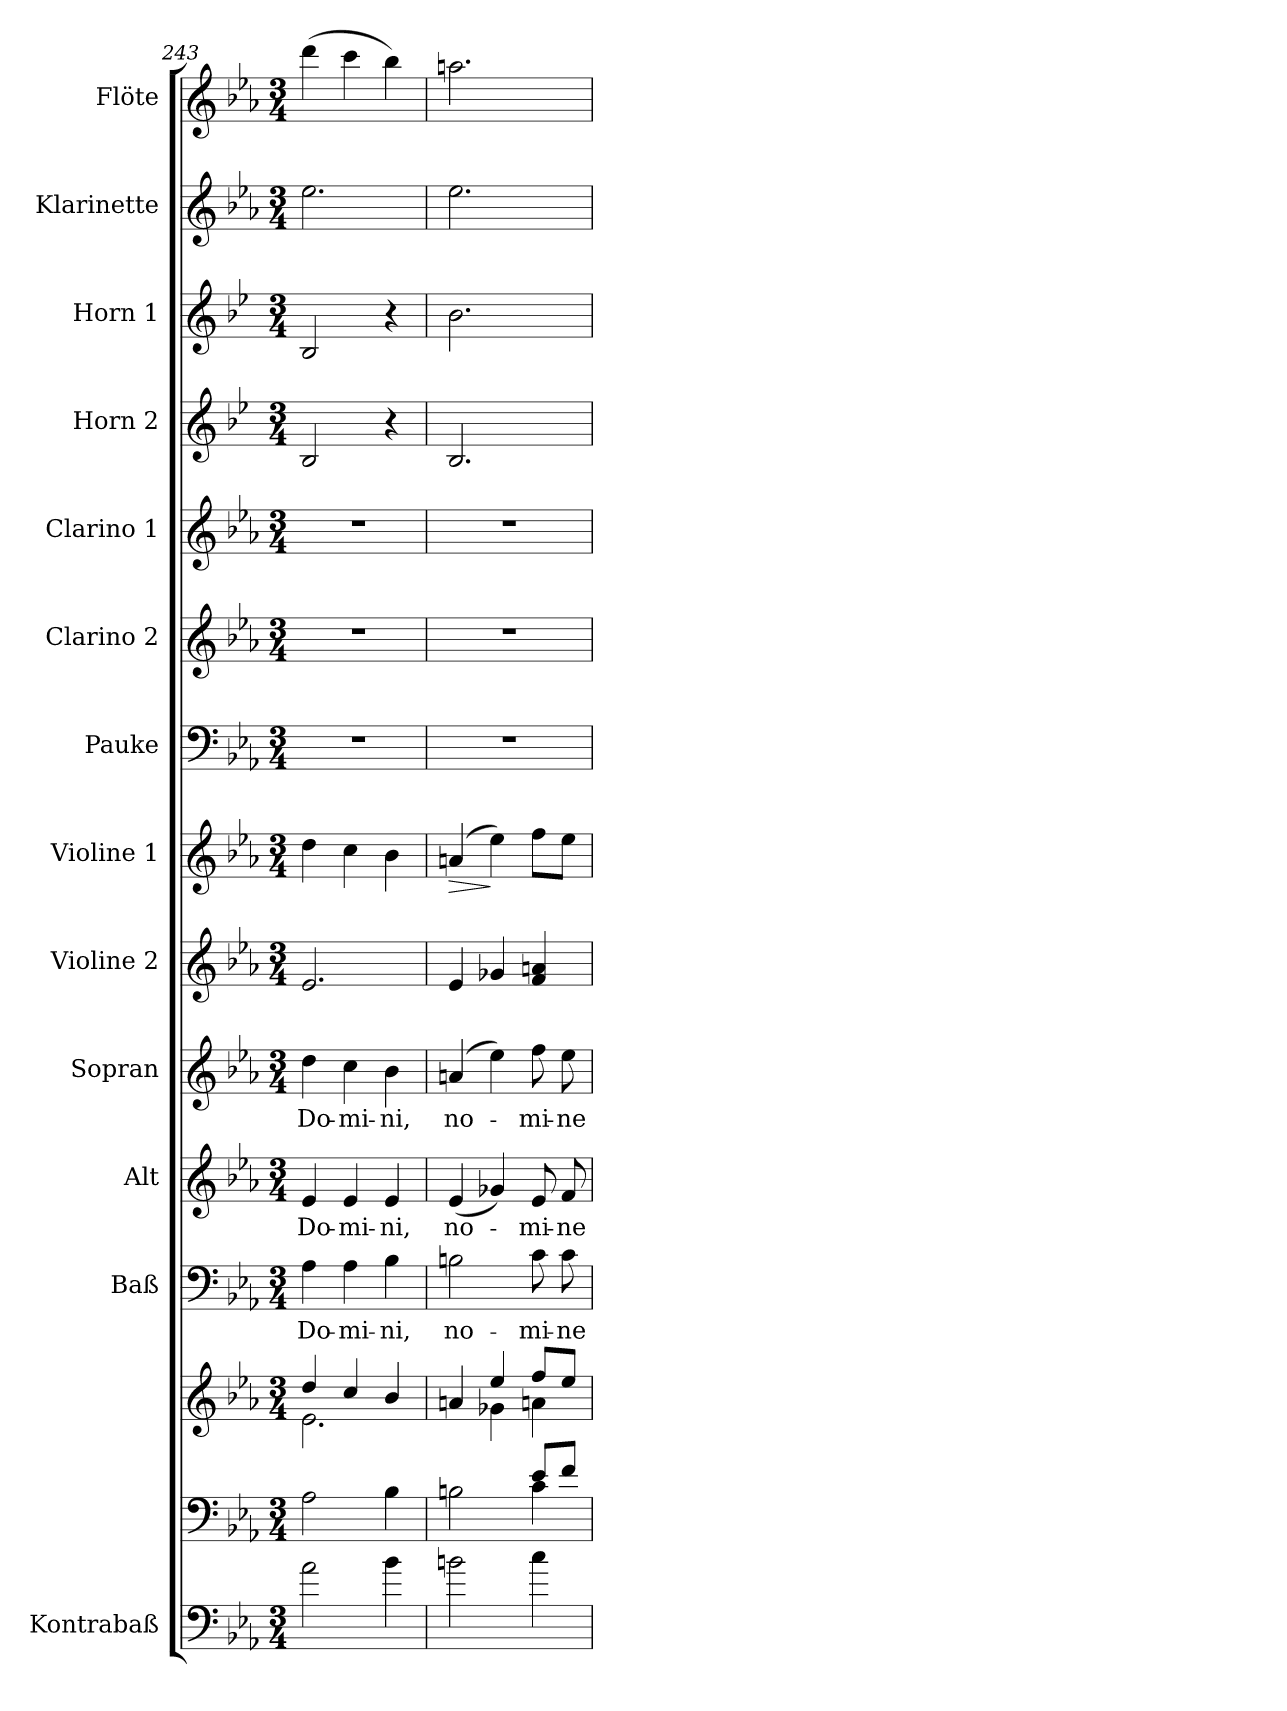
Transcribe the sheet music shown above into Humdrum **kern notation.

**kern	**kern	**kern	**kern	**text	**kern	**text	**kern	**text	**kern	**kern	**dynam	**kern	**kern	**kern	**kern	**kern	**kern	**kern
*part14	*part13	*part13	*part12	*part12	*part11	*part11	*part10	*part10	*part9	*part8	*part8	*part7	*part6	*part5	*part4	*part3	*part2	*part1
*staff15	*staff14	*staff13	*staff12	*staff12	*staff11	*staff11	*staff10	*staff10	*staff9	*staff8	*staff8	*staff7	*staff6	*staff5	*staff4	*staff3	*staff2	*staff1
*I"Kontrabaß	*	*	*I"Baß	*	*I"Alt	*	*I"Sopran	*	*I"Violine 2	*I"Violine 1	*	*I"Pauke	*I"Clarino 2	*I"Clarino 1	*I"Horn 2	*I"Horn 1	*I"Klarinette	*I"Flöte
*I'Kb	*	*	*I'Baß	*	*I'Alt	*	*I'Sop	*	*I'Vln. 2	*I'Vln. 1	*	*I'Pk.	*	*	*I'Hrn. 2	*I'Hrn. 1	*	*I'Fl.
!!LO:PB:g=z
*clefF4	*clefF4	*clefG2	*clefF4	*	*clefG2	*	*clefG2	*	*clefG2	*clefG2	*	*clefF4	*clefG2	*clefG2	*clefG2	*clefG2	*clefG2	*clefG2
*ITrd7c12	*	*	*	*	*	*	*	*	*	*	*	*	*ITrd7c12	*ITrd7c12	*ITrd4c7	*ITrd4c7	*	*
*k[b-e-a-]	*k[b-e-a-]	*k[b-e-a-]	*k[b-e-a-]	*	*k[b-e-a-]	*	*k[b-e-a-]	*	*k[b-e-a-]	*k[b-e-a-]	*	*k[b-e-a-]	*k[b-e-a-]	*k[b-e-a-]	*k[b-e-a-]	*k[b-e-a-]	*k[b-e-a-]	*k[b-e-a-]
*E-:	*E-:	*E-:	*E-:	*	*E-:	*	*E-:	*	*E-:	*E-:	*	*E-:	*E-:	*E-:	*E-:	*E-:	*E-:	*E-:
*M3/4	*M3/4	*M3/4	*M3/4	*	*M3/4	*	*M3/4	*	*M3/4	*M3/4	*	*M3/4	*M3/4	*M3/4	*M3/4	*M3/4	*M3/4	*M3/4
=243	=243	=243	=243	=243	=243	=243	=243	=243	=243	=243	=243	=243	=243	=243	=243	=243	=243	=243
*	*	*^	*	*	*	*	*	*	*	*	*	*	*	*	*	*	*	*
!	!	!	!	!	!LO:LY:b	!	!LO:LY:b	!	!LO:LY:b	!	!	!	!	!	!	!	!	!	!
2A-\	2A-\	4dd/	2.e-\	4A-\	Do-	4e-/	Do-	4dd\	Do-	2.e-/	4dd\	.	2.r	2.r	2.r	2E-/	2E-/	2.ee-\	(>4ddd\
!	!	!	!	!	!LO:LY:b	!	!LO:LY:b	!	!LO:LY:b	!	!	!	!	!	!	!	!	!	!
.	.	4cc/	.	4A-\	-mi-	4e-/	-mi-	4cc\	-mi-	.	4cc\	.	.	.	.	.	.	.	4ccc\
!	!	!	!	!	!LO:LY:b	!	!LO:LY:b	!	!LO:LY:b	!	!	!	!	!	!	!	!	!	!
4B-\	4B-\	4b-/	.	4B-\	-ni,	4e-/	-ni,	4b-\	-ni,	.	4b-\	.	.	.	.	4r	4r	.	4bb-\)
=244	=244	=244	=244	=244	=244	=244	=244	=244	=244	=244	=244	=244	=244	=244	=244	=244	=244	=244	=244
*	*^	*	*	*	*	*	*	*	*	*	*	*	*	*	*	*	*	*	*
!	!	!	!	!	!	!LO:LY:b	!	!LO:LY:b	!	!LO:LY:b	!	!	!LO:HP:b	!	!	!	!	!	!	!
2Bn\	2ryy	2Bn\	4an/	4ryy	2Bn\	no-	(<4e-/	no-	(4an/	no-	4e-/	(4an/	>	2.r	2.r	2.r	2.E-/	2.e-\	2.ee-\	2.aan\
.	.	.	4ee-/	4g-X\	.	.	4g-X/)	.	4ee-\)	.	4g-X/	4ee-\)	]	.	.	.	.	.	.	.
!	!	!	!	!	!	!LO:LY:b	!	!LO:LY:b	!	!LO:LY:b	!	!	!	!	!	!	!	!	!	!
4c\	8e-/L	4c\	8ff/L	4an\	8c\	-mi-	8e-/	-mi-	8ff\	-mi-	4f/ 4an/	8ff\L	.	.	.	.	.	.	.	.
!	!	!	!	!	!	!LO:LY:b	!	!LO:LY:b	!	!LO:LY:b	!	!	!	!	!	!	!	!	!	!
.	8f/J	.	8ee-/J	.	8c\	-ne	8f/	-ne	8ee-\	-ne	.	8ee-\J	.	.	.	.	.	.	.	.
*	*v	*v	*	*	*	*	*	*	*	*	*	*	*	*	*	*	*	*	*	*
*	*	*v	*v	*	*	*	*	*	*	*	*	*	*	*	*	*	*	*	*
=	=	=	=	=	=	=	=	=	=	=	=	=	=	=	=	=	=	=
*-	*-	*-	*-	*-	*-	*-	*-	*-	*-	*-	*-	*-	*-	*-	*-	*-	*-	*-
